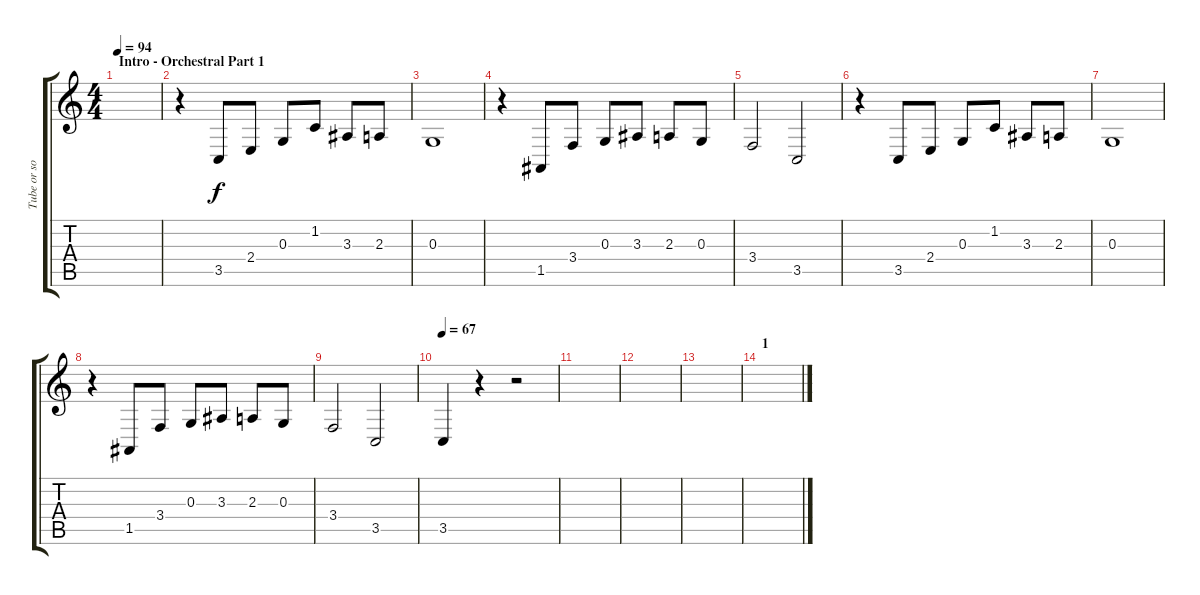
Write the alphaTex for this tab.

\track ("Tube or something" "Tube or so") {instrument frenchhorn}
\staff {score tabs}
\tuning (E4 B3 G3 D3 A2 E2) {hide}
\ts (4 4)
\section ("" "Intro - Orchestral Part 1")
\tempo 94
\clef g2
\ks c
|
r.4 3.5.8 2.4.8 0.3.8 1.2.8 3.3.8 2.3.8 |
0.3.1 |
r.4 1.5.8 3.4.8 0.3.8 3.3.8 2.3.8 0.3.8 |
3.4.2 3.5.2 |
r.4 3.5.8 2.4.8 0.3.8 1.2.8 3.3.8 2.3.8 |
0.3.1 |
r.4 1.5.8 3.4.8 0.3.8 3.3.8 2.3.8 0.3.8 |
3.4.2 3.5.2 |
\tempo 67
3.5.4 r.4 r.2 |
|
|
|
\section ("" "1")
